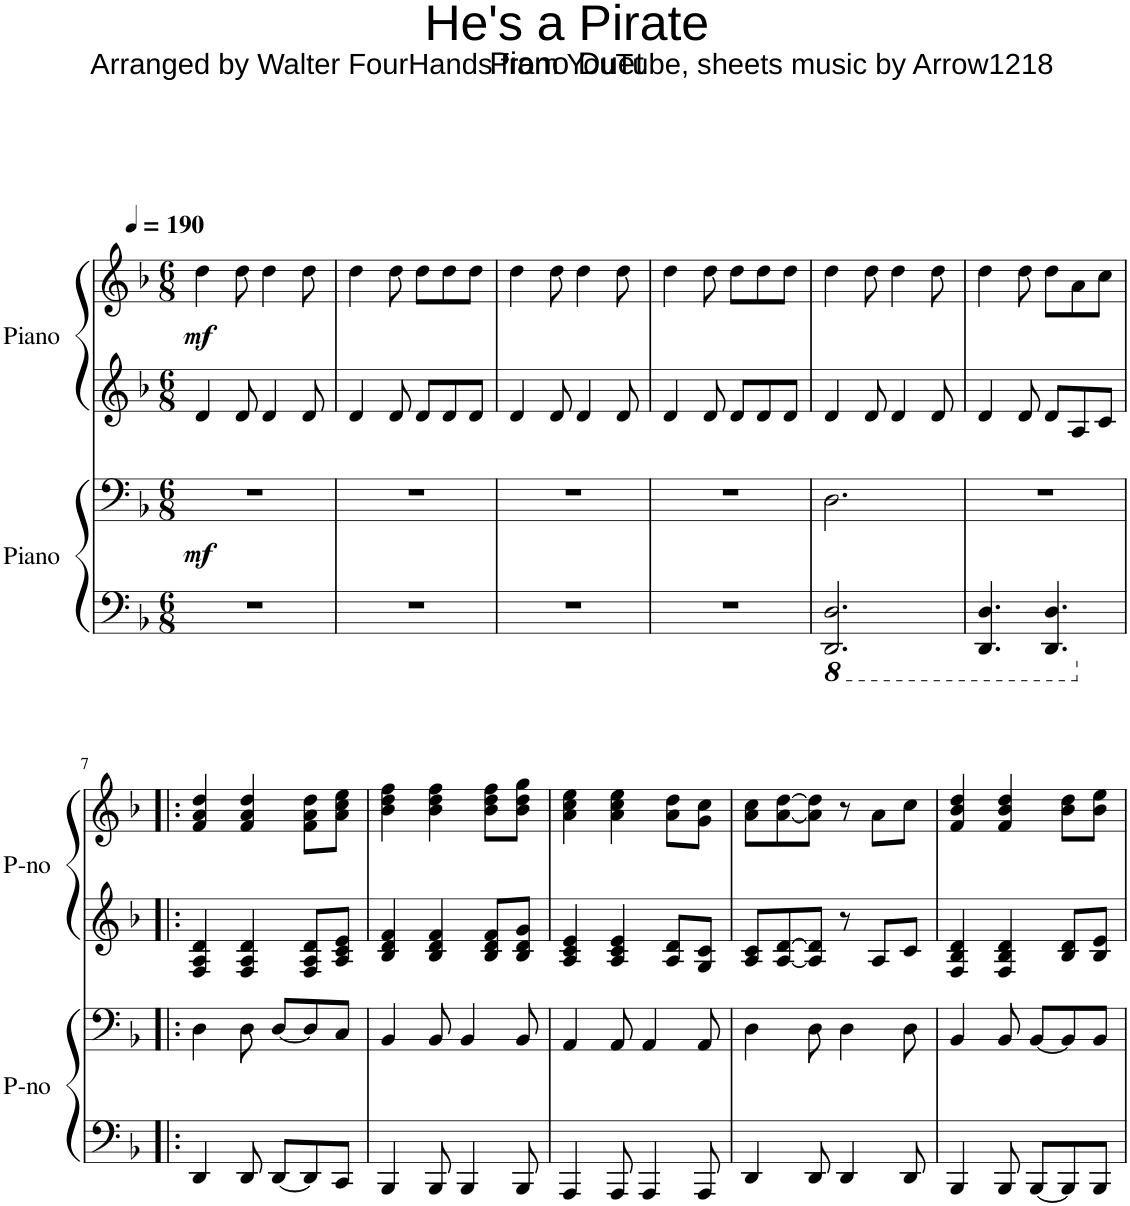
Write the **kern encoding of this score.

**kern	**kern	**dynam	**kern	**kern	**dynam
*part2	*part2	*part2	*part1	*part1	*part1
*staff4	*staff3	*staff3/4	*staff2	*staff1	*staff1/2
*I"Piano	*	*	*I"Piano	*	*
*I'P-no	*	*	*I'P-no	*	*
*clefF4	*clefF4	*	*clefG2	*clefG2	*
*k[b-]	*k[b-]	*	*k[b-]	*k[b-]	*
*M6/8	*M6/8	*	*M6/8	*M6/8	*
*MM190	*MM190	*	*MM190	*MM190	*
=1	=1	=1	=1	=1	=1
!	!	!LO:DY:b	!	!	!LO:DY:b
2.r	2.r	mf	4d/	4dd\	mf
.	.	.	8d/	8dd\	.
.	.	.	4d/	4dd\	.
.	.	.	8d/	8dd\	.
=2	=2	=2	=2	=2	=2
2.r	2.r	.	4d/	4dd\	.
.	.	.	8d/	8dd\	.
.	.	.	8d/L	8dd\L	.
.	.	.	8d/	8dd\	.
.	.	.	8d/J	8dd\J	.
=3	=3	=3	=3	=3	=3
2.r	2.r	.	4d/	4dd\	.
.	.	.	8d/	8dd\	.
.	.	.	4d/	4dd\	.
.	.	.	8d/	8dd\	.
=4	=4	=4	=4	=4	=4
2.r	2.r	.	4d/	4dd\	.
.	.	.	8d/	8dd\	.
.	.	.	8d/L	8dd\L	.
.	.	.	8d/	8dd\	.
.	.	.	8d/J	8dd\J	.
=5	=5	=5	=5	=5	=5
*8ba	*	*	*	*	*
2.DDD/ 2.DD/	2.D\	.	4d/	4dd\	.
.	.	.	8d/	8dd\	.
.	.	.	4d/	4dd\	.
.	.	.	8d/	8dd\	.
=6	=6	=6	=6	=6	=6
4.DDD/ 4.DD/	2.r	.	4d/	4dd\	.
.	.	.	8d/	8dd\	.
4.DDD/ 4.DD/	.	.	8d/L	8dd\L	.
.	.	.	8A/	8a\	.
.	.	.	8c/J	8cc\J	.
!!LO:LB:g=z
=7!|:	=7!|:	=7!|:	=7!|:	=7!|:	=7!|:
*X8ba	*	*	*	*	*
4DD/	4D\	.	4F/ 4A/ 4d/	4f/ 4a/ 4dd/	.
8DD/	8D\	.	4F/ 4A/ 4d/	4f/ 4a/ 4dd/	.
[8DD/L	[8D/L	.	.	.	.
8DD/]	8D/]	.	8F/ 8A/ 8d/L	8f\ 8a\ 8dd\L	.
8CC/J	8C/J	.	8A/ 8c/ 8e/J	8a\ 8cc\ 8ee\J	.
=8	=8	=8	=8	=8	=8
4BBB-/	4BB-/	.	4B-/ 4d/ 4f/	4b-\ 4dd\ 4ff\	.
8BBB-/	8BB-/	.	4B-/ 4d/ 4f/	4b-\ 4dd\ 4ff\	.
4BBB-/	4BB-/	.	.	.	.
.	.	.	8B-/ 8d/ 8f/L	8b-\ 8dd\ 8ff\L	.
8BBB-/	8BB-/	.	8B-/ 8d/ 8g/J	8b-\ 8dd\ 8gg\J	.
=9	=9	=9	=9	=9	=9
4AAA/	4AA/	.	4A/ 4c/ 4e/	4a\ 4cc\ 4ee\	.
8AAA/	8AA/	.	4A/ 4c/ 4e/	4a\ 4cc\ 4ee\	.
4AAA/	4AA/	.	.	.	.
.	.	.	8A/ 8d/L	8a\ 8dd\L	.
8AAA/	8AA/	.	8G/ 8c/J	8g\ 8cc\J	.
=10	=10	=10	=10	=10	=10
4DD/	4D\	.	8A/ 8c/L	8a\ 8cc\L	.
.	.	.	[8A/ [8d/	[8a\ [8dd\	.
8DD/	8D\	.	8A/] 8d/]J	8a\] 8dd\]J	.
4DD/	4D\	.	8r	8r	.
.	.	.	8A/L	8a\L	.
8DD/	8D\	.	8c/J	8cc\J	.
=11	=11	=11	=11	=11	=11
4BBB-/	4BB-/	.	4F/ 4B-/ 4d/	4f/ 4b-/ 4dd/	.
8BBB-/	8BB-/	.	4F/ 4B-/ 4d/	4f/ 4b-/ 4dd/	.
[8BBB-/L	[8BB-/L	.	.	.	.
8BBB-/]	8BB-/]	.	8B-/ 8d/L	8b-\ 8dd\L	.
8BBB-/J	8BB-/J	.	8B-/ 8e/J	8b-\ 8ee\J	.
=	=	=	=	=	=
*-	*-	*-	*-	*-	*-
